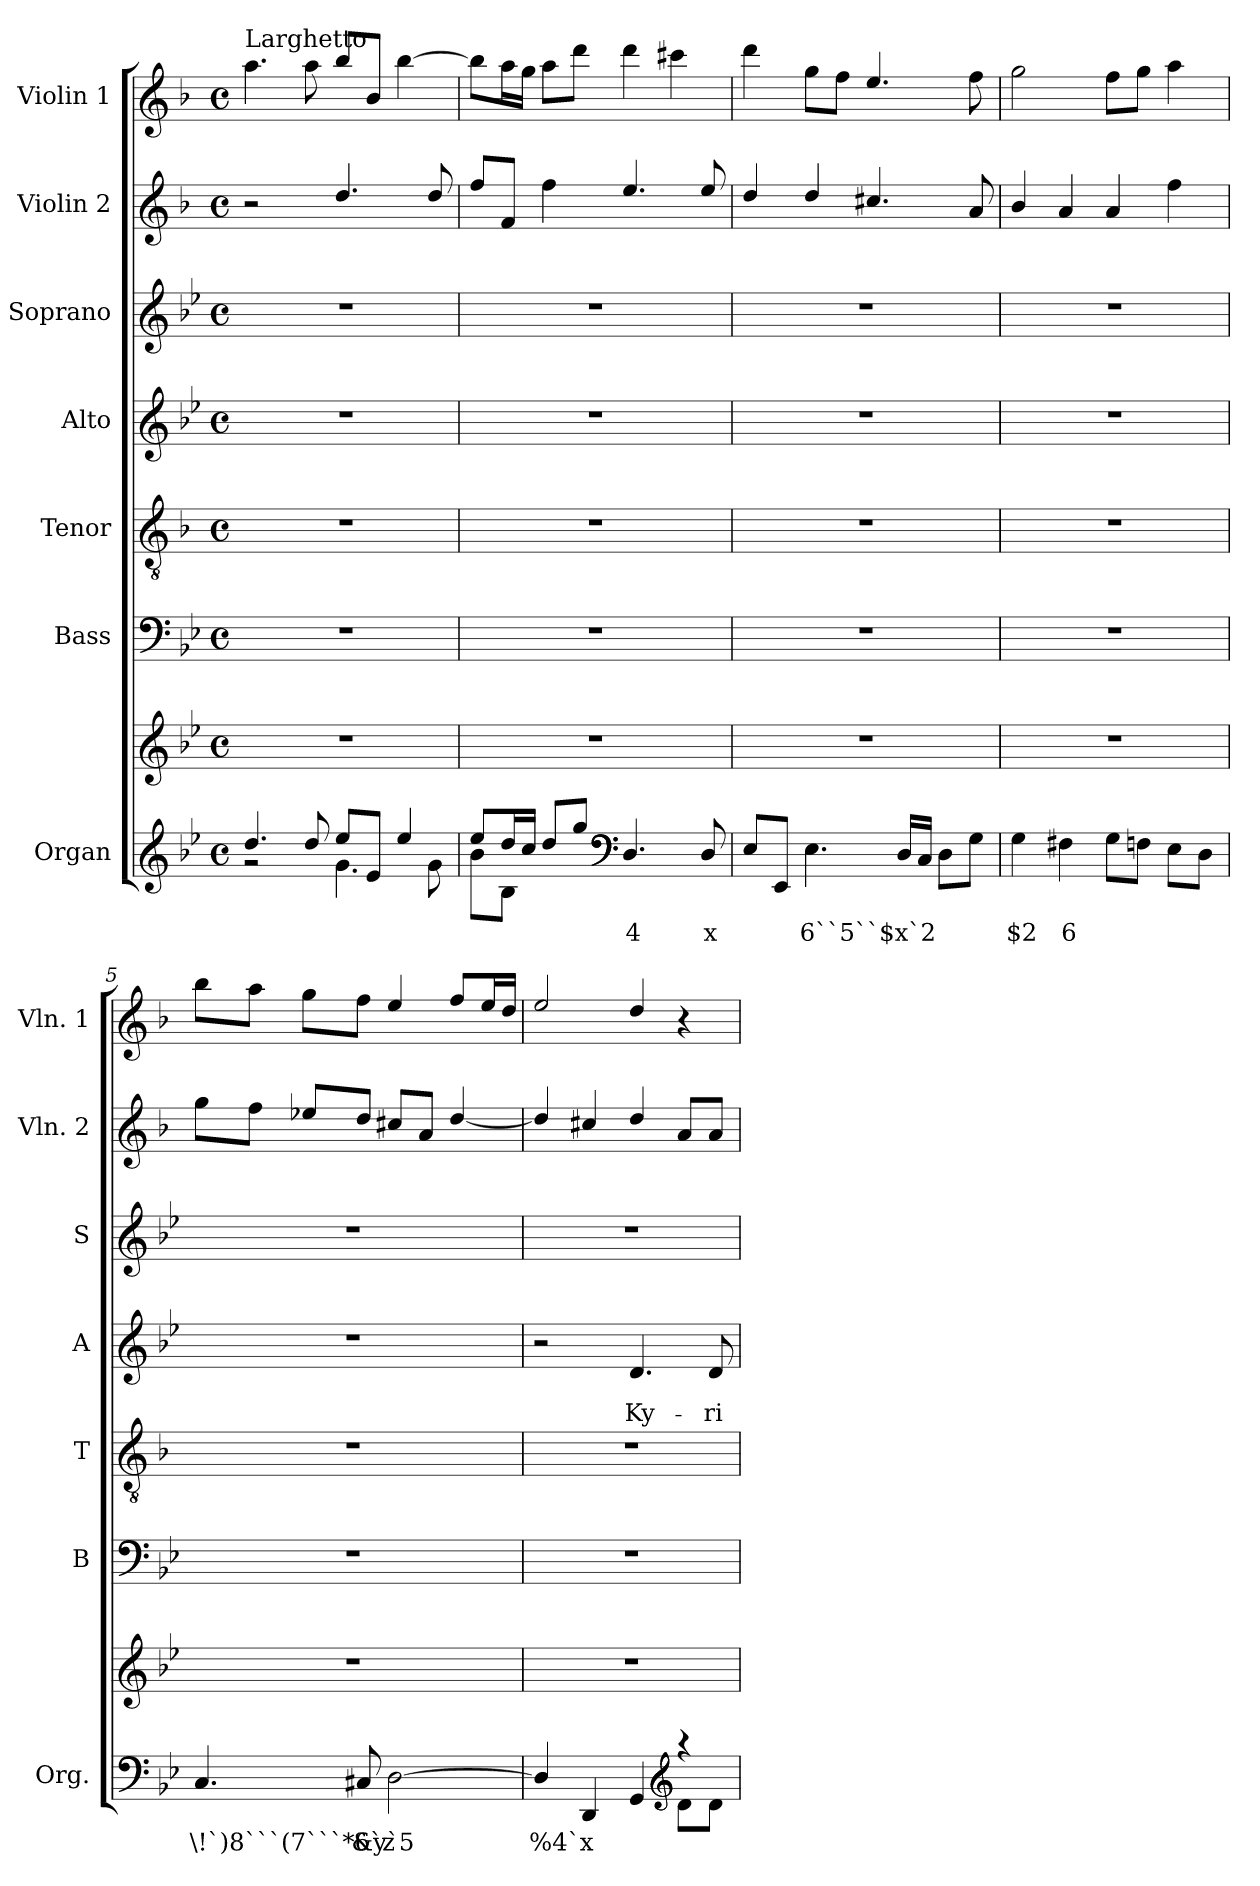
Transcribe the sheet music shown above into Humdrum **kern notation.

**kern	**text	**kern	**kern	**kern	**kern	**text	**text	**kern	**kern	**kern
*part7	*part7	*part7	*part6	*part5	*part4	*part4	*part4	*part3	*part2	*part1
*staff8	*staff8	*staff7	*staff6	*staff5	*staff4	*staff4	*staff4	*staff3	*staff2	*staff1
*I"Organ	*	*	*I"Bass	*I"Tenor	*I"Alto	*	*	*I"Soprano	*I"Violin 2	*I"Violin 1
*I'Org.	*	*	*I'B	*I'T	*I'A	*	*	*I'S	*I'Vln. 2	*I'Vln. 1
*clefG2	*	*clefG2	*clefF4	*clefGv2	*clefG2	*	*	*clefG2	*clefG2	*clefG2
*	*	*	*	*ITrd4c7	*	*	*	*	*ITrd4c7	*ITrd4c7
*k[b-e-]	*	*k[b-e-]	*k[b-e-]	*k[b-e-]	*k[b-e-]	*	*	*k[b-e-]	*k[b-e-]	*k[b-e-]
*B-:	*	*B-:	*B-:	*B-:	*B-:	*	*	*B-:	*B-:	*B-:
*M4/4	*	*M4/4	*M4/4	*M4/4	*M4/4	*	*	*M4/4	*M4/4	*M4/4
*met(c)	*	*met(c)	*met(c)	*met(c)	*met(c)	*	*	*met(c)	*met(c)	*met(c)
=1	=1	=1	=1	=1	=1	=1	=1	=1	=1	=1
*^	*	*	*	*	*	*	*	*	*	*
!	!	!	!	!	!	!	!	!	!	!	!LO:TX:a:t=Larghetto
4.dd/	2rg	.	1r	1r	1r	1r	.	.	1r	2r	4.dd\
8dd/	.	.	.	.	.	.	.	.	.	.	8dd\
8ee-/L	4.g\	.	.	.	.	.	.	.	.	4.g/	8ee-/L
8e-/J	.	.	.	.	.	.	.	.	.	.	8e-/J
4ee-/	.	.	.	.	.	.	.	.	.	.	[4ee-\
.	8g\	.	.	.	.	.	.	.	.	8g/	.
=2	=2	=2	=2	=2	=2	=2	=2	=2	=2	=2	=2
8ee-/L	8b-\L	.	1r	1r	1r	1r	.	.	1r	8b-/L	8ee-\L]
16dd/L	8B-\J	.	.	.	.	.	.	.	.	8B-/J	16dd\L
16cc/JJ	.	.	.	.	.	.	.	.	.	.	16cc\JJ
8dd/L	4b-\yy	.	.	.	.	.	.	.	.	4b-\	8dd\L
8gg/J	.	.	.	.	.	.	.	.	.	.	8gg\J
*clefF4	*	*	*	*	*	*	*	*	*	*	*
!	!	!LO:LY:b	!	!	!	!	!	!	!	!	!
4.D/	2ryy	4	.	.	.	.	.	.	.	4.a/	4gg\
.	.	.	.	.	.	.	.	.	.	.	4ff#X\
!	!	!LO:LY:b	!	!	!	!	!	!	!	!	!
8D/	.	x	.	.	.	.	.	.	.	8a/	.
*v	*v	*	*	*	*	*	*	*	*	*	*
=3	=3	=3	=3	=3	=3	=3	=3	=3	=3	=3
8E-/L	.	1r	1r	1r	1r	.	.	1r	4g/	4gg\
8EE-/J	.	.	.	.	.	.	.	.	.	.
!	!LO:LY:b	!	!	!	!	!	!	!	!	!
4.E-\	6``5``$x`2	.	.	.	.	.	.	.	4g/	8cc\L
.	.	.	.	.	.	.	.	.	.	8b-\J
.	.	.	.	.	.	.	.	.	4.f#X/	4.a/
16D/LL	.	.	.	.	.	.	.	.	.	.
16C/JJ	.	.	.	.	.	.	.	.	.	.
8D\L	.	.	.	.	.	.	.	.	.	.
8G\J	.	.	.	.	.	.	.	.	8d/	8b-\
=4	=4	=4	=4	=4	=4	=4	=4	=4	=4	=4
!	!LO:LY:b	!	!	!	!	!	!	!	!	!
4G\	$2	1r	1r	1r	1r	.	.	1r	4e-/	2cc\
!	!LO:LY:b	!	!	!	!	!	!	!	!	!
4F#X\	6	.	.	.	.	.	.	.	4d/	.
8G\L	.	.	.	.	.	.	.	.	4d/	8b-\L
8Fn\J	.	.	.	.	.	.	.	.	.	8cc\J
8E-\L	.	.	.	.	.	.	.	.	4b-\	4dd\
8D\J	.	.	.	.	.	.	.	.	.	.
=5	=5	=5	=5	=5	=5	=5	=5	=5	=5	=5
!	!LO:LY:b	!	!	!	!	!	!	!	!	!
4.C/	\!`)8```(7```*6`z	1r	1r	1r	1r	.	.	1r	8cc\L	8ee-\L
.	.	.	.	.	.	.	.	.	8b-\J	8dd\J
.	.	.	.	.	.	.	.	.	8a-X/L	8cc\L
!	!LO:LY:b	!	!	!	!	!	!	!	!	!
8C#X/	&y`5	.	.	.	.	.	.	.	8g/J	8b-\J
[2D\	.	.	.	.	.	.	.	.	8f#X/L	4a/
.	.	.	.	.	.	.	.	.	8d/J	.
.	.	.	.	.	.	.	.	.	[4g/	8b-/L
.	.	.	.	.	.	.	.	.	.	16a/L
.	.	.	.	.	.	.	.	.	.	16g/JJ
!!LO:PB:g=z
=6	=6	=6	=6	=6	=6	=6	=6	=6	=6	=6
!	!LO:LY:b	!	!	!	!	!	!	!	!	!
*^	*	*	*	*	*	*	*	*	*	*
4D/]	2ryy	%4`x	1r	1r	1r	2r	.	.	1r	4g/]	2a/
4DD/	.	.	.	.	.	.	.	.	.	4f#X/	.
!	!	!	!	!	!	!	!	!LO:LY:b	!	!	!
4GG/	4ryy	.	.	.	.	4.d/	.	Ky-	.	4g/	4g/
*clefG2	*	*	*	*	*	*	*	*	*	*	*
4raa	8d\L	.	.	.	.	.	.	.	.	8d/L	4r
!	!	!	!	!	!	!	!	!LO:LY:b	!	!	!
.	8d\J	.	.	.	.	8d/	.	-ri-	.	8d/J	.
*v	*v	*	*	*	*	*	*	*	*	*	*
=	=	=	=	=	=	=	=	=	=	=
*-	*-	*-	*-	*-	*-	*-	*-	*-	*-	*-
